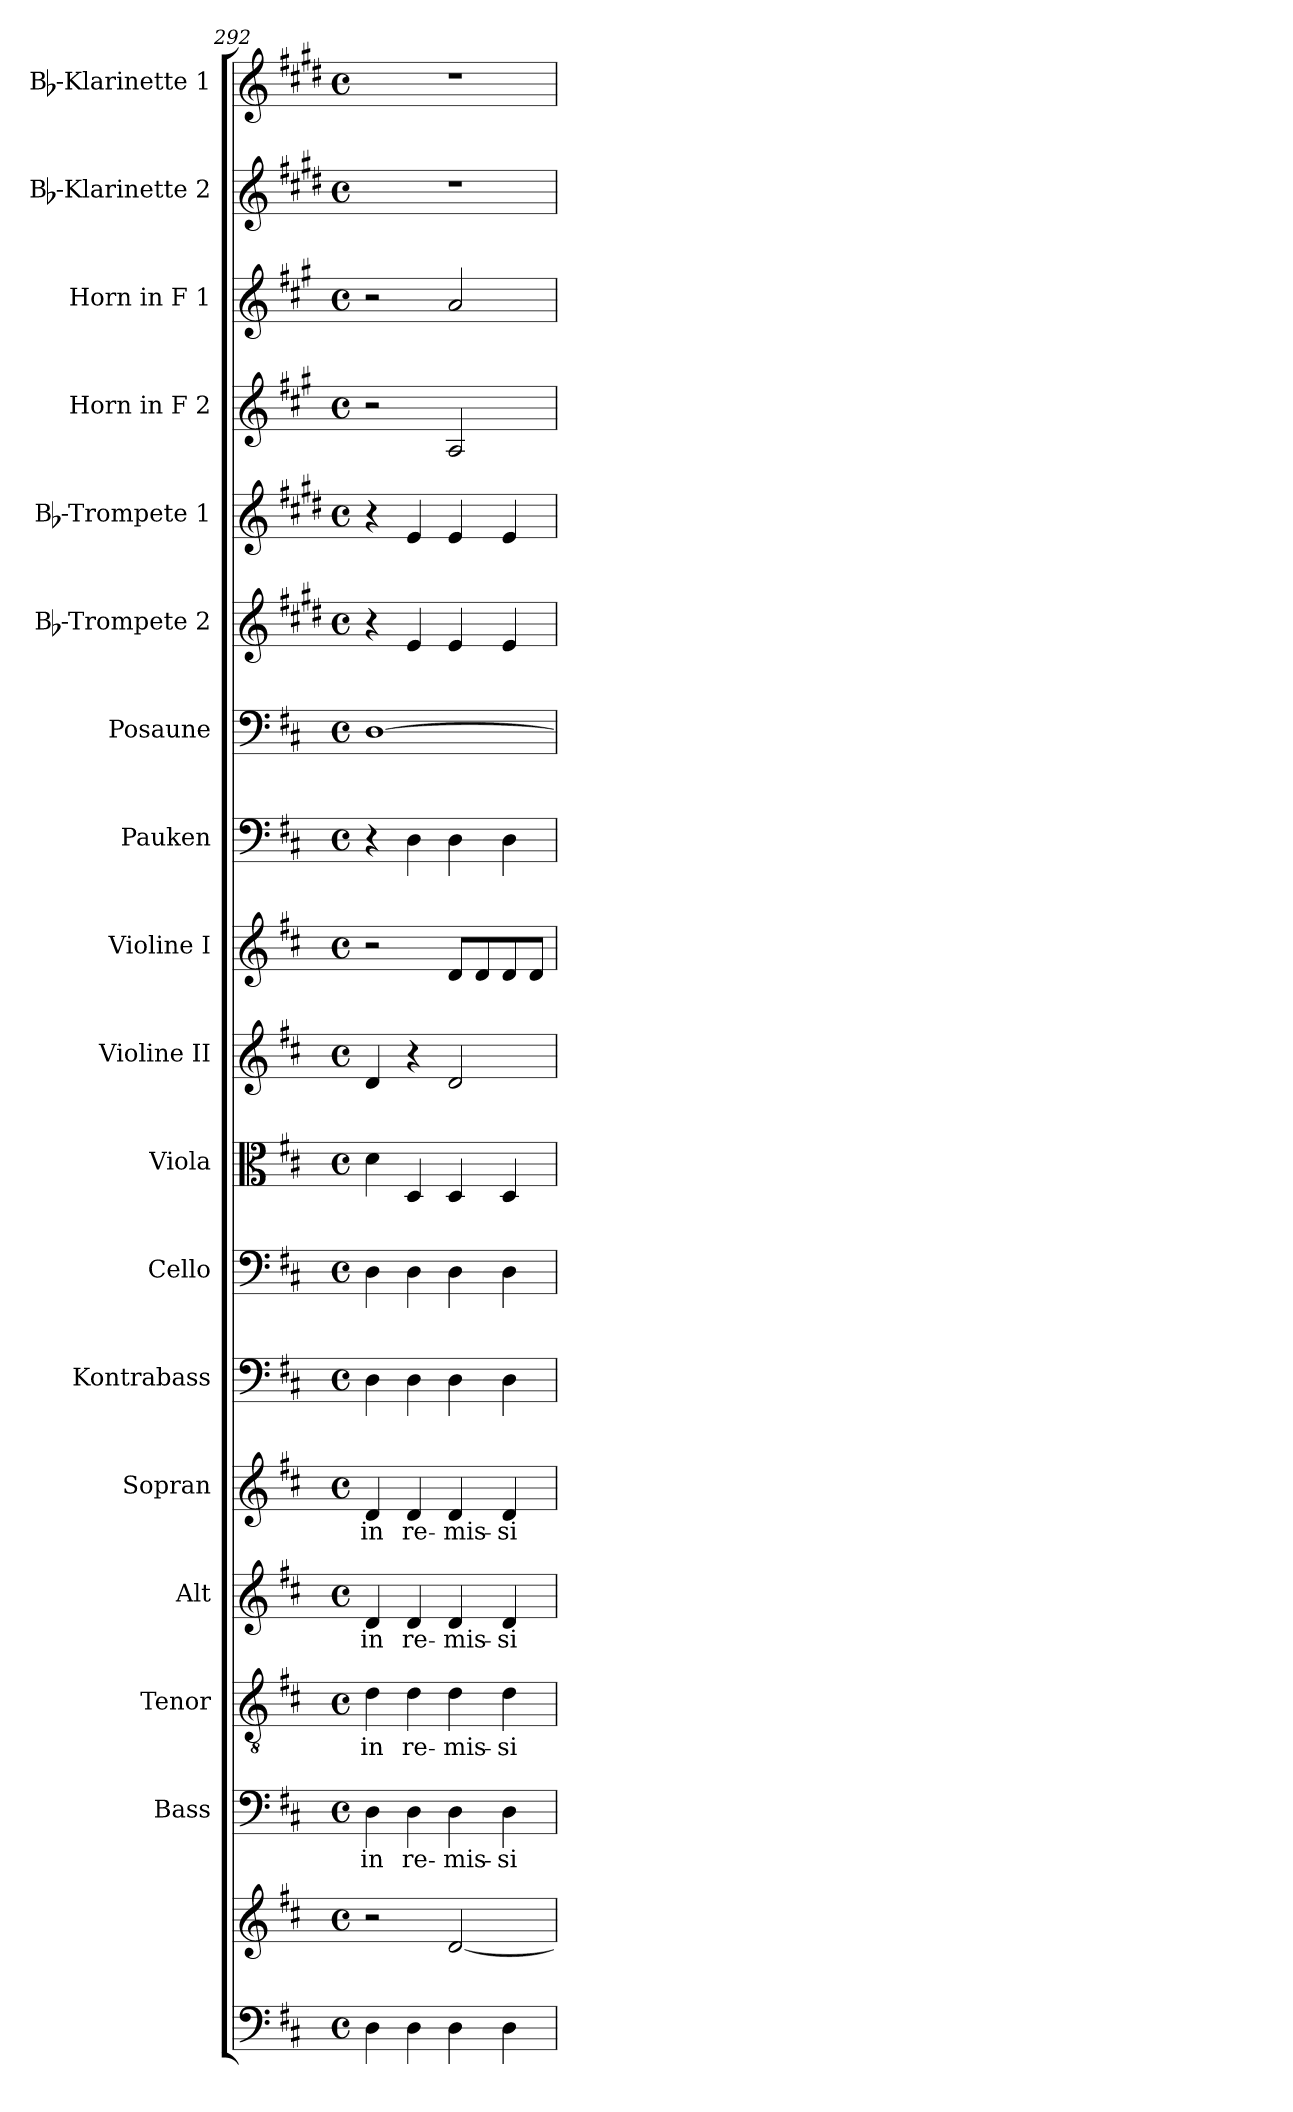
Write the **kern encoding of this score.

**kern	**kern	**kern	**text	**kern	**text	**kern	**text	**kern	**text	**kern	**kern	**kern	**kern	**kern	**kern	**kern	**kern	**kern	**kern	**kern	**kern	**kern
*part18	*part18	*part17	*part17	*part16	*part16	*part15	*part15	*part14	*part14	*part13	*part12	*part11	*part10	*part9	*part8	*part7	*part6	*part5	*part4	*part3	*part2	*part1
*staff19	*staff18	*staff17	*staff17	*staff16	*staff16	*staff15	*staff15	*staff14	*staff14	*staff13	*staff12	*staff11	*staff10	*staff9	*staff8	*staff7	*staff6	*staff5	*staff4	*staff3	*staff2	*staff1
*	*	*I"Bass	*	*I"Tenor	*	*I"Alt	*	*I"Sopran	*	*I"Kontrabass	*I"Cello	*I"Viola	*I"Violine II	*I"Violine I	*I"Pauken	*I"Posaune	*I"Bb-Trompete 2	*I"Bb-Trompete 1	*I"Horn in F 2	*I"Horn in F 1	*I"Bb-Klarinette 2	*I"Bb-Klarinette 1
*	*	*I'B.	*	*I'T.	*	*I'A.	*	*I'S.	*	*I'Kb.	*	*I'Vla.	*I'Vl. II	*I'Vl. I	*I'Pk.	*I'Pos.	*I'Bb Trp. 2	*I'Bb Trp. 1	*	*	*I'Bb Kl. 2	*I'Bb Kl. 1
*clefF4	*clefG2	*clefF4	*	*clefGv2	*	*clefG2	*	*clefG2	*	*clefF4	*clefF4	*clefC3	*clefG2	*clefG2	*clefF4	*clefF4	*clefG2	*clefG2	*clefG2	*clefG2	*clefG2	*clefG2
*	*	*	*	*	*	*	*	*	*	*ITrd7c12	*	*	*	*	*	*	*ITrd1c2	*ITrd1c2	*ITrd4c7	*ITrd4c7	*ITrd1c2	*ITrd1c2
*k[f#c#]	*k[f#c#]	*k[f#c#]	*	*k[f#c#]	*	*k[f#c#]	*	*k[f#c#]	*	*k[f#c#]	*k[f#c#]	*k[f#c#]	*k[f#c#]	*k[f#c#]	*k[f#c#]	*k[f#c#]	*k[f#c#]	*k[f#c#]	*k[f#c#]	*k[f#c#]	*k[f#c#]	*k[f#c#]
*D:	*D:	*D:	*	*D:	*	*D:	*	*D:	*	*D:	*D:	*D:	*D:	*D:	*D:	*D:	*D:	*D:	*D:	*D:	*D:	*D:
*M4/4	*M4/4	*M4/4	*	*M4/4	*	*M4/4	*	*M4/4	*	*M4/4	*M4/4	*M4/4	*M4/4	*M4/4	*M4/4	*M4/4	*M4/4	*M4/4	*M4/4	*M4/4	*M4/4	*M4/4
*met(c)	*met(c)	*met(c)	*	*met(c)	*	*met(c)	*	*met(c)	*	*met(c)	*met(c)	*met(c)	*met(c)	*met(c)	*met(c)	*met(c)	*met(c)	*met(c)	*met(c)	*met(c)	*met(c)	*met(c)
=292	=292	=292	=292	=292	=292	=292	=292	=292	=292	=292	=292	=292	=292	=292	=292	=292	=292	=292	=292	=292	=292	=292
!	!	!	!LO:LY:b	!	!LO:LY:b	!	!LO:LY:b	!	!LO:LY:b	!	!	!	!	!	!	!	!	!	!	!	!	!
4D\	2r	4D\	in	4d\	in	4d/	in	4d/	in	4DD\	4D\	4d\	4d/	2r	4r	[1D	4r	4r	2r	2r	1r	1r
!	!	!	!LO:LY:b	!	!LO:LY:b	!	!LO:LY:b	!	!LO:LY:b	!	!	!	!	!	!	!	!	!	!	!	!	!
4D\	.	4D\	re-	4d\	re-	4d/	re-	4d/	re-	4DD\	4D\	4D/	4r	.	4D\	.	4d/	4d/	.	.	.	.
!	!	!	!LO:LY:b	!	!LO:LY:b	!	!LO:LY:b	!	!LO:LY:b	!	!	!	!	!	!	!	!	!	!	!	!	!
4D\	[2d/	4D\	-mis-	4d\	-mis-	4d/	-mis-	4d/	-mis-	4DD\	4D\	4D/	2d/	8d/L	4D\	.	4d/	4d/	2D/	2d/	.	.
.	.	.	.	.	.	.	.	.	.	.	.	.	.	8d/	.	.	.	.	.	.	.	.
!	!	!	!LO:LY:b	!	!LO:LY:b	!	!LO:LY:b	!	!LO:LY:b	!	!	!	!	!	!	!	!	!	!	!	!	!
4D\	.	4D\	-si-	4d\	-si-	4d/	-si-	4d/	-si-	4DD\	4D\	4D/	.	8d/	4D\	.	4d/	4d/	.	.	.	.
.	.	.	.	.	.	.	.	.	.	.	.	.	.	8d/J	.	.	.	.	.	.	.	.
=	=	=	=	=	=	=	=	=	=	=	=	=	=	=	=	=	=	=	=	=	=	=
*-	*-	*-	*-	*-	*-	*-	*-	*-	*-	*-	*-	*-	*-	*-	*-	*-	*-	*-	*-	*-	*-	*-
